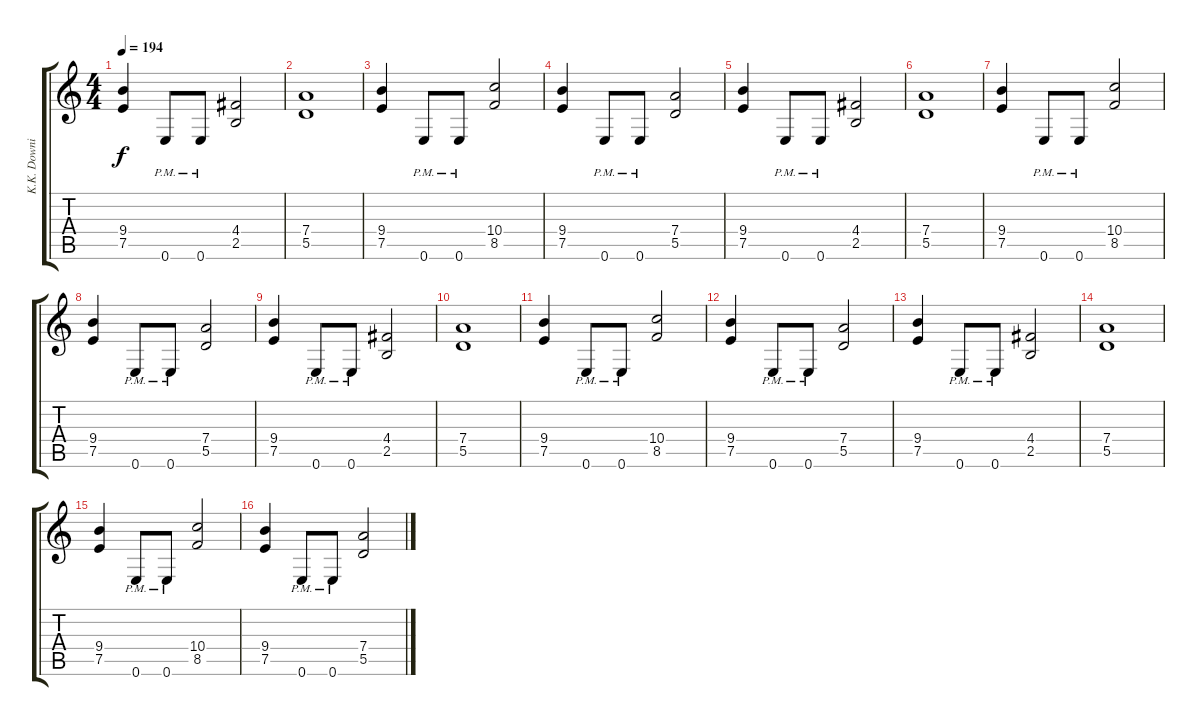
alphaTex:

\track ("K.K. Downing" "K.K. Downi") {instrument distortionguitar}
\staff {score tabs}
\tuning (E4 B3 G3 D3 A2 E2) {hide}
\ts (4 4)
\tempo 194
\clef g2
\ks c
(9.4 7.5).4{dy f} 0.6{pm}.8 0.6{pm}.8 (4.4 2.5).2 |
(7.4 5.5).1 |
(9.4 7.5).4 0.6{pm}.8 0.6{pm}.8 (10.4 8.5).2 |
(9.4 7.5).4 0.6{pm}.8 0.6{pm}.8 (7.4 5.5).2 |
(9.4 7.5).4 0.6{pm}.8 0.6{pm}.8 (4.4 2.5).2 |
(7.4 5.5).1 |
(9.4 7.5).4 0.6{pm}.8 0.6{pm}.8 (10.4 8.5).2 |
(9.4 7.5).4 0.6{pm}.8 0.6{pm}.8 (7.4 5.5).2 |
(9.4 7.5).4 0.6{pm}.8 0.6{pm}.8 (4.4 2.5).2 |
(7.4 5.5).1 |
(9.4 7.5).4 0.6{pm}.8 0.6{pm}.8 (10.4 8.5).2 |
(9.4 7.5).4 0.6{pm}.8 0.6{pm}.8 (7.4 5.5).2 |
(9.4 7.5).4 0.6{pm}.8 0.6{pm}.8 (4.4 2.5).2 |
(7.4 5.5).1 |
(9.4 7.5).4 0.6{pm}.8 0.6{pm}.8 (10.4 8.5).2 |
(9.4 7.5).4 0.6{pm}.8 0.6{pm}.8 (7.4 5.5).2
